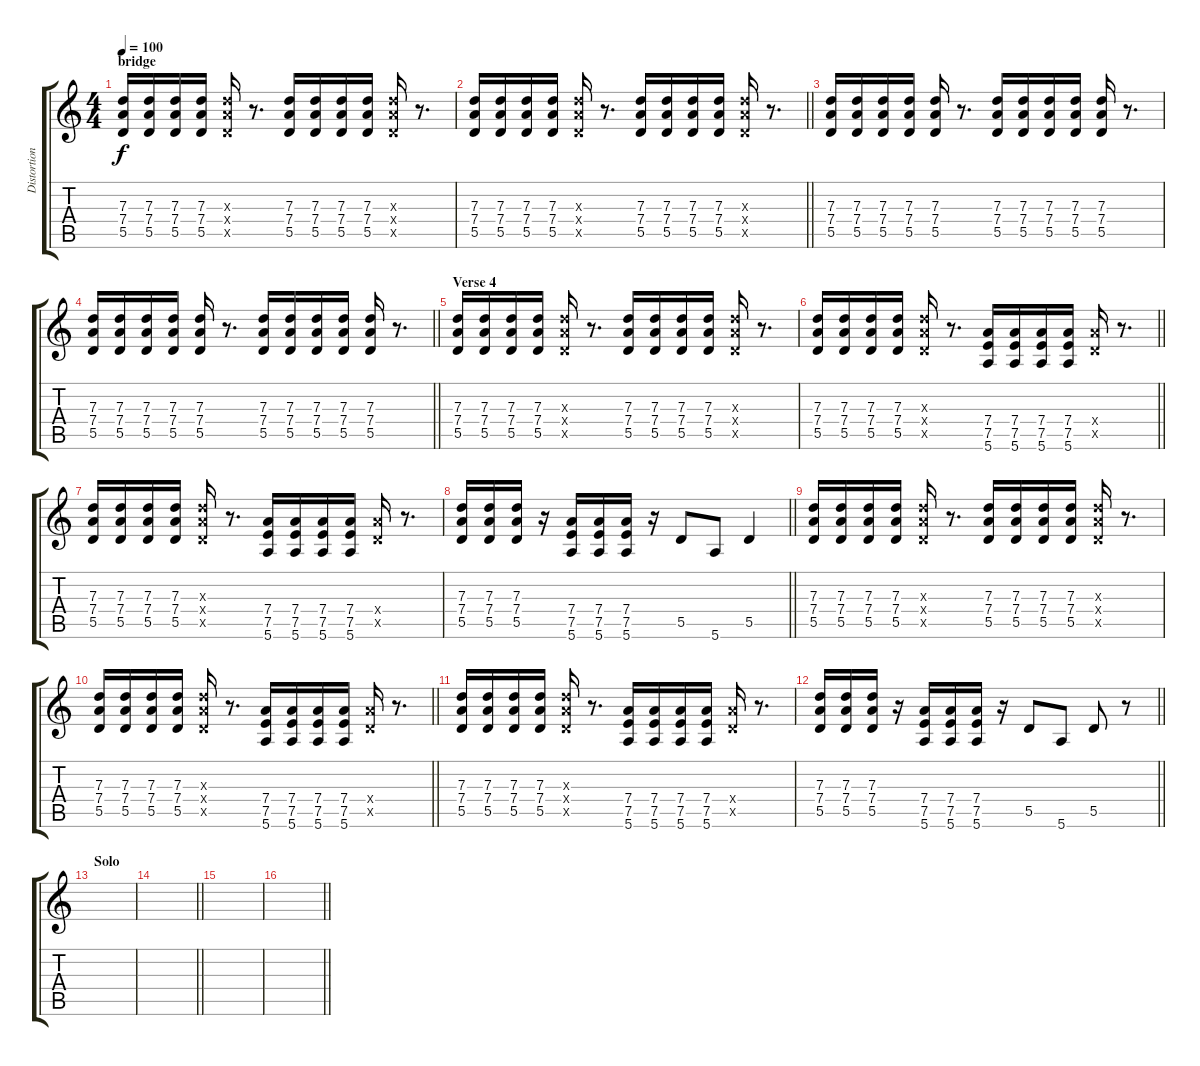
\track ("Distortion Rhythm" "Distortion") {instrument distortionguitar}
\staff {score tabs}
\tuning (E4 B3 G3 D3 A2 E2) {hide}
\ts (4 4)
\section ("" "bridge")
\tempo 100
\clef g2
\ks c
(7.3 7.4 5.5).16{dy f} (7.3 7.4 5.5).16 (7.3 7.4 5.5).16 (7.3 7.4 5.5).16 (7.3{x} 7.4{x} 5.5{x}).16 r.8{d} (7.3 7.4 5.5).16 (7.3 7.4 5.5).16 (7.3 7.4 5.5).16 (7.3 7.4 5.5).16 (7.3{x} 7.4{x} 5.5{x}).16 r.8{d} |
\barLineRight lightlight
(7.3 7.4 5.5).16 (7.3 7.4 5.5).16 (7.3 7.4 5.5).16 (7.3 7.4 5.5).16 (7.3{x} 7.4{x} 5.5{x}).16 r.8{d} (7.3 7.4 5.5).16 (7.3 7.4 5.5).16 (7.3 7.4 5.5).16 (7.3 7.4 5.5).16 (7.3{x} 7.4{x} 5.5{x}).16 r.8{d} |
(7.3 7.4 5.5).16 (7.3 7.4 5.5).16 (7.3 7.4 5.5).16 (7.3 7.4 5.5).16 (7.3 7.4 5.5).16 r.8{d} (7.3 7.4 5.5).16 (7.3 7.4 5.5).16 (7.3 7.4 5.5).16 (7.3 7.4 5.5).16 (7.3 7.4 5.5).16 r.8{d} |
\barLineRight lightlight
(7.3 7.4 5.5).16 (7.3 7.4 5.5).16 (7.3 7.4 5.5).16 (7.3 7.4 5.5).16 (7.3 7.4 5.5).16 r.8{d} (7.3 7.4 5.5).16 (7.3 7.4 5.5).16 (7.3 7.4 5.5).16 (7.3 7.4 5.5).16 (7.3 7.4 5.5).16 r.8{d} |
\section ("" "Verse 4")
(7.3 7.4 5.5).16 (7.3 7.4 5.5).16 (7.3 7.4 5.5).16 (7.3 7.4 5.5).16 (7.3{x} 7.4{x} 5.5{x}).16 r.8{d} (7.3 7.4 5.5).16 (7.3 7.4 5.5).16 (7.3 7.4 5.5).16 (7.3 7.4 5.5).16 (7.3{x} 7.4{x} 5.5{x}).16 r.8{d} |
\barLineRight lightlight
(7.3 7.4 5.5).16 (7.3 7.4 5.5).16 (7.3 7.4 5.5).16 (7.3 7.4 5.5).16 (7.3{x} 7.4{x} 5.5{x}).16 r.8{d} (7.4 7.5 5.6).16 (7.4 7.5 5.6).16 (7.4 7.5 5.6).16 (7.4 7.5 5.6).16 (7.4{x} 5.5{x}).16 r.8{d} |
(7.3 7.4 5.5).16 (7.3 7.4 5.5).16 (7.3 7.4 5.5).16 (7.3 7.4 5.5).16 (7.3{x} 7.4{x} 5.5{x}).16 r.8{d} (7.4 7.5 5.6).16 (7.4 7.5 5.6).16 (7.4 7.5 5.6).16 (7.4 7.5 5.6).16 (7.4{x} 5.5{x}).16 r.8{d} |
\barLineRight lightlight
(7.3 7.4 5.5).16 (7.3 7.4 5.5).16 (7.3 7.4 5.5).16 r.16 (7.4 7.5 5.6).16 (7.4 7.5 5.6).16 (7.4 7.5 5.6).16 r.16 5.5.8 5.6.8 5.5.4 |
(7.3 7.4 5.5).16 (7.3 7.4 5.5).16 (7.3 7.4 5.5).16 (7.3 7.4 5.5).16 (7.3{x} 7.4{x} 5.5{x}).16 r.8{d} (7.3 7.4 5.5).16 (7.3 7.4 5.5).16 (7.3 7.4 5.5).16 (7.3 7.4 5.5).16 (7.3{x} 7.4{x} 5.5{x}).16 r.8{d} |
\barLineRight lightlight
(7.3 7.4 5.5).16 (7.3 7.4 5.5).16 (7.3 7.4 5.5).16 (7.3 7.4 5.5).16 (7.3{x} 7.4{x} 5.5{x}).16 r.8{d} (7.4 7.5 5.6).16 (7.4 7.5 5.6).16 (7.4 7.5 5.6).16 (7.4 7.5 5.6).16 (7.4{x} 5.5{x}).16 r.8{d} |
(7.3 7.4 5.5).16 (7.3 7.4 5.5).16 (7.3 7.4 5.5).16 (7.3 7.4 5.5).16 (7.3{x} 7.4{x} 5.5{x}).16 r.8{d} (7.4 7.5 5.6).16 (7.4 7.5 5.6).16 (7.4 7.5 5.6).16 (7.4 7.5 5.6).16 (7.4{x} 5.5{x}).16 r.8{d} |
\barLineRight lightlight
(7.3 7.4 5.5).16 (7.3 7.4 5.5).16 (7.3 7.4 5.5).16 r.16 (7.4 7.5 5.6).16 (7.4 7.5 5.6).16 (7.4 7.5 5.6).16 r.16 5.5.8 5.6.8 5.5.8 r.8 |
\section ("" "Solo")
|
\barLineRight lightlight
|
|
\barLineRight lightlight
